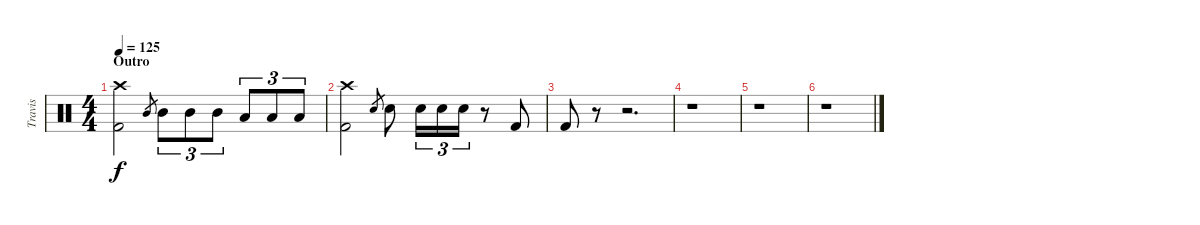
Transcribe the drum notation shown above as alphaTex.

\track ("Travis" "Travis") {instrument percussion}
\staff {score}
\articulation defaults
\ts (4 4)
\section ("" "Outro")
\tempo 125
\clef neutral
\ks c
("Crash high (hit)" "Kick (hit) 2").2{dy f} "Mid Tom (hit)".8{gr} "Mid Tom (hit)".8{tu (3 2)} "Mid Tom (hit)".8{tu (3 2)} "Mid Tom (hit)".8{tu (3 2)} "Low Tom (hit)".8{tu (3 2)} "Low Tom (hit)".8{tu (3 2)} "Low Tom (hit)".8{tu (3 2)} |
("Crash high (hit)" "Kick (hit) 2").2 "Snare (hit) 2".8{gr} "Snare (hit) 2".8 "Snare (hit) 2".16{tu (3 2)} "Snare (hit) 2".16{tu (3 2)} "Snare (hit) 2".16{tu (3 2)} r.8 "Kick (hit) 2".8 |
"Kick (hit) 2".8 r.8 r.2{d} |
r.1 |
r.1 |
r.1
